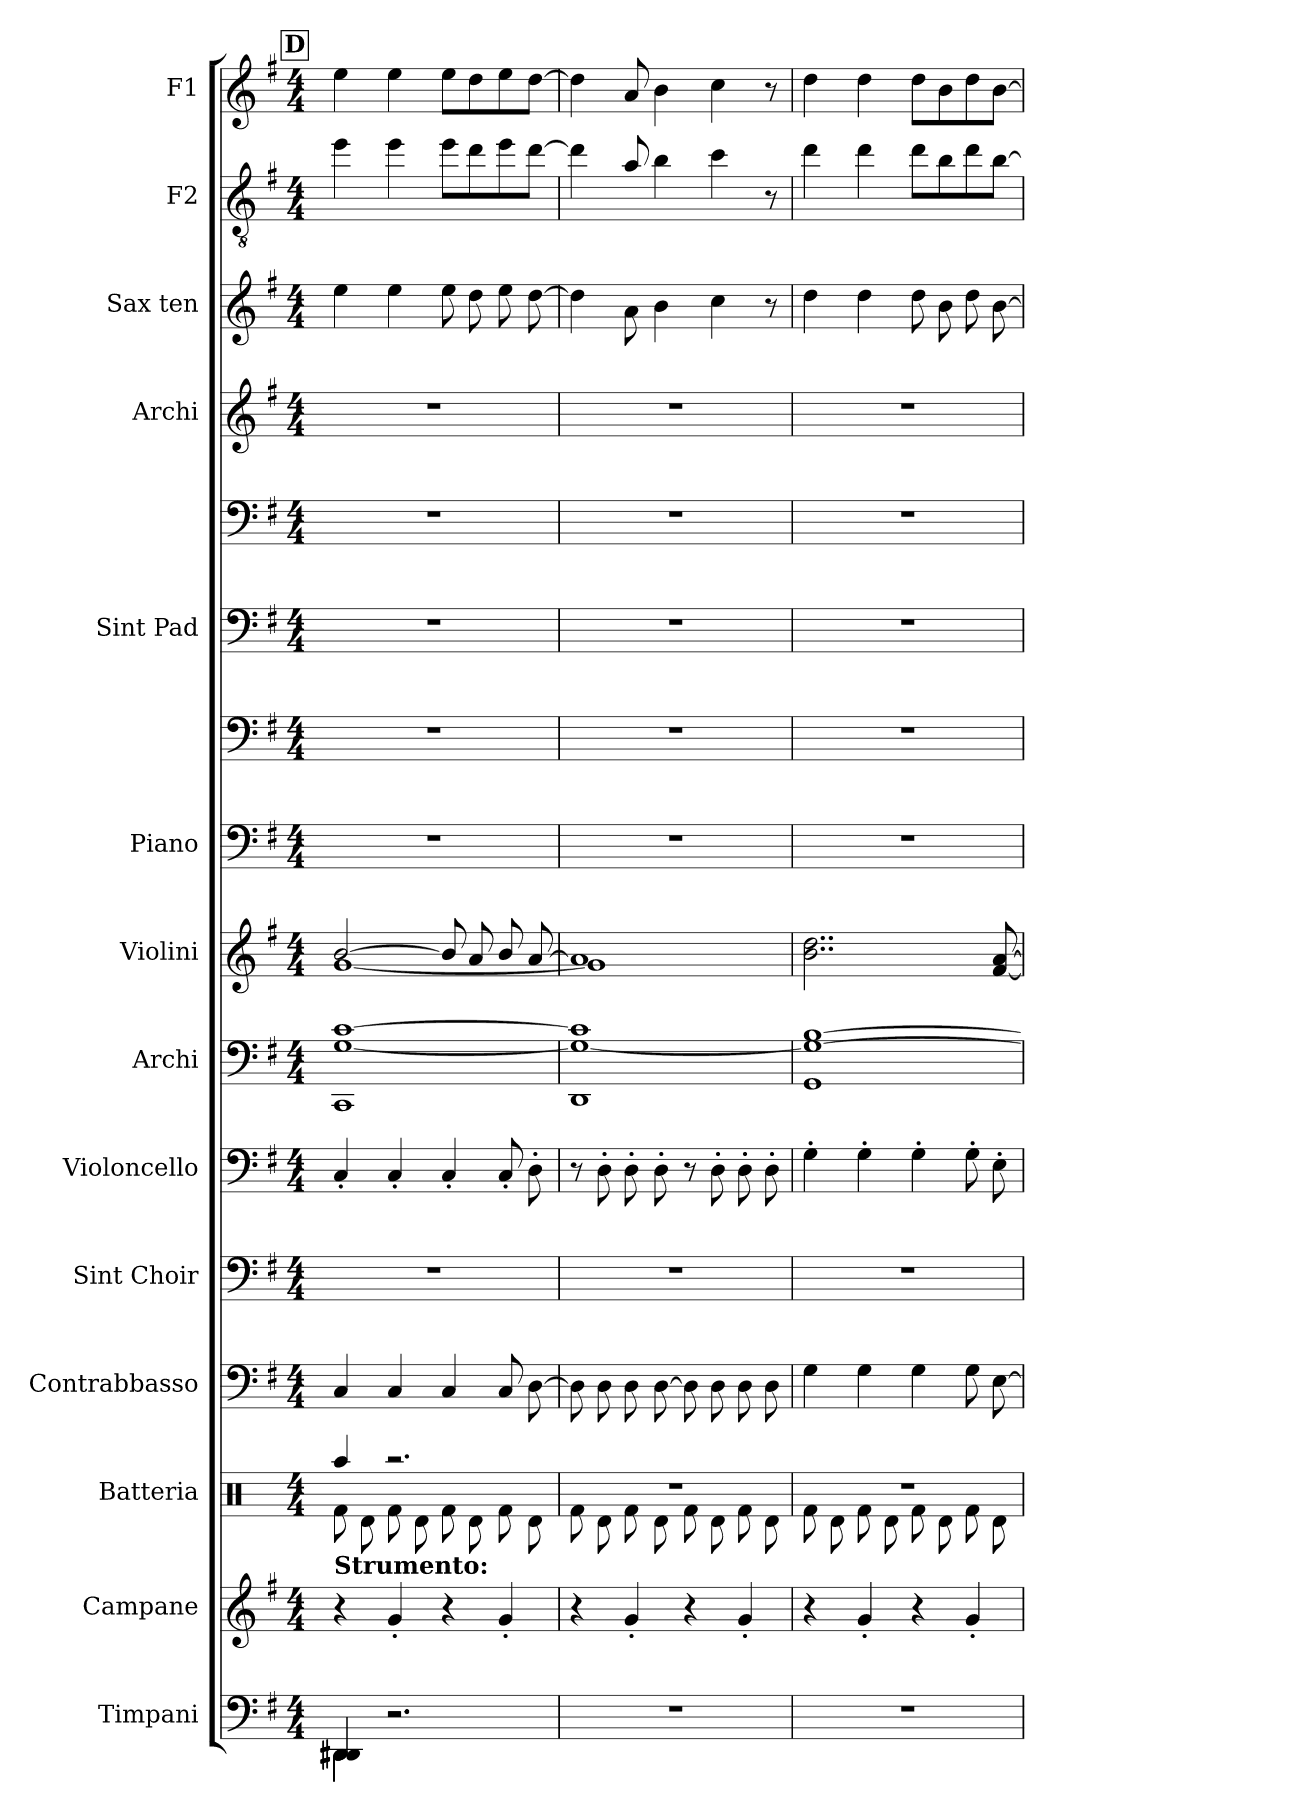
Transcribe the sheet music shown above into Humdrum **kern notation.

**kern	**kern	**kern	**kern	**kern	**kern	**kern	**kern	**kern	**kern	**kern	**kern	**kern	**kern	**kern	**kern
*part14	*part13	*part12	*part11	*part10	*part9	*part8	*part7	*part6	*part6	*part5	*part5	*part4	*part3	*part2	*part1
*staff16	*staff15	*staff14	*staff13	*staff12	*staff11	*staff10	*staff9	*staff8	*staff7	*staff6	*staff5	*staff4	*staff3	*staff2	*staff1
*I"Timpani	*I"Campane	*I"Batteria	*I"Contrabbasso	*I"Sint Choir	*I"Violoncello	*I"Archi	*I"Violini	*I"Piano	*	*I"Sint Pad	*	*I"Archi	*I"Sax ten	*I"F2	*I"F1
*I'Tmp	*I'Cmp	*I'Batt	*I'Cb	*I'Sint	*I'Vc	*I'Ar	*I'Vl.	*	*	*I'Sint	*	*I'Ar	*I'Sax.t	*I'F2	*I'F1
*clefF4	*clefG2	*clefX	*clefF4	*clefF4	*clefF4	*clefF4	*clefG2	*clefF4	*clefF4	*clefF4	*clefF4	*clefG2	*clefG2	*clefGv2	*clefG2
*	*	*	*ITrd7c12	*	*	*	*	*	*	*	*	*	*ITrd8c14	*ITrd8c14	*
*k[f#]	*k[f#]	*k[]	*k[f#]	*k[f#]	*k[f#]	*k[f#]	*k[f#]	*k[f#]	*k[f#]	*k[f#]	*k[f#]	*k[f#]	*k[f#]	*k[f#]	*k[f#]
*M4/4	*M4/4	*M4/4	*M4/4	*M4/4	*M4/4	*M4/4	*M4/4	*M4/4	*M4/4	*M4/4	*M4/4	*M4/4	*M4/4	*M4/4	*M4/4
!!LO:REH:place=s1:a:B:fs=14:t=D
=82	=82	=82	=82	=82	=82	=82	=82	=82	=82	=82	=82	=82	=82	=82	=82
*^	*	*^	*	*	*	*	*^	*	*	*	*	*	*	*	*
*	*^	*	*	*	*	*	*	*	*	*	*	*	*	*	*	*	*	*
*	*	*^	*	*	*	*	*	*	*	*	*	*	*	*	*	*	*	*	*
!	!	!	!	!LO:TX:a:B:t=Strumento&colon;	!	!	!	!	!	!	!	!	!	!	!	!	!	!	!	!
4DD/ 4DD#X/	4DD#\	4DD#/	4DD#\	4r	4Raa/	8Rf\	4CC/	1r	4C'/	1CC [1G [1c	[2b/	[1g	1r	1r	1r	1r	1r	4e\	4e\	4ee\
.	.	.	.	.	.	8Rd\	.	.	.	.	.	.	.	.	.	.	.	.	.	.
2.r	2.r	2.r	2.r	4g'/	2.r	8Rf\	4CC/	.	4C'/	.	.	.	.	.	.	.	.	4e\	4e\	4ee\
.	.	.	.	.	.	8Rd\	.	.	.	.	.	.	.	.	.	.	.	.	.	.
.	.	.	.	4r	.	8Rf\	4CC/	.	4C'/	.	8b/]	.	.	.	.	.	.	8e\	8e\L	8ee\L
.	.	.	.	.	.	8Rd\	.	.	.	.	8a/	.	.	.	.	.	.	8d\	8d\	8dd\
.	.	.	.	4g'/	.	8Rf\	8CC/	.	8C'/	.	8b/	.	.	.	.	.	.	8e\	8e\	8ee\
.	.	.	.	.	.	8Rd\	[8DD\	.	8D'\	.	[8a/	.	.	.	.	.	.	[8d\	[8d\J	[8dd\J
*v	*v	*v	*v	*	*	*	*	*	*	*	*	*	*	*	*	*	*	*	*	*
!!LO:PB:g=z
=83	=83	=83	=83	=83	=83	=83	=83	=83	=83	=83	=83	=83	=83	=83	=83	=83	=83
1r	4r	1r	8Rf\	8DD\]	1r	8r	1DD 1G_ 1c]	1a]	1g]	1r	1r	1r	1r	1r	4d\]	4d\]	4dd\]
.	.	.	8Rd\	8DD\	.	8D'\	.	.	.	.	.	.	.	.	.	.	.
.	4g'/	.	8Rf\	8DD\	.	8D'\	.	.	.	.	.	.	.	.	8A\	8A/	8a/
.	.	.	8Rd\	[8DD\	.	8D'\	.	.	.	.	.	.	.	.	4B\	4B\	4b\
.	4r	.	8Rf\	8DD\]	.	8r	.	.	.	.	.	.	.	.	.	.	.
.	.	.	8Rd\	8DD\	.	8D'\	.	.	.	.	.	.	.	.	4c\	4c\	4cc\
.	4g'/	.	8Rf\	8DD\	.	8D'\	.	.	.	.	.	.	.	.	.	.	.
.	.	.	8Rd\	8DD\	.	8D'\	.	.	.	.	.	.	.	.	8r	8r	8r
*	*	*	*	*	*	*	*	*v	*v	*	*	*	*	*	*	*	*
=84	=84	=84	=84	=84	=84	=84	=84	=84	=84	=84	=84	=84	=84	=84	=84	=84
1r	4r	1r	8Rf\	4GG\	1r	4G'\	1GG 1G_ [1B	2..b\ 2..dd\	1r	1r	1r	1r	1r	4d\	4d\	4dd\
.	.	.	8Rd\	.	.	.	.	.	.	.	.	.	.	.	.	.
.	4g'/	.	8Rf\	4GG\	.	4G'\	.	.	.	.	.	.	.	4d\	4d\	4dd\
.	.	.	8Rd\	.	.	.	.	.	.	.	.	.	.	.	.	.
.	4r	.	8Rf\	4GG\	.	4G'\	.	.	.	.	.	.	.	8d\	8d\L	8dd\L
.	.	.	8Rd\	.	.	.	.	.	.	.	.	.	.	8B\	8B\	8b\
.	4g'/	.	8Rf\	8GG\	.	8G'\	.	.	.	.	.	.	.	8d\	8d\	8dd\
.	.	.	8Rd\	[8EE\	.	8E'\	.	[8f#/ [8a/	.	.	.	.	.	[8B\	[8B\J	[8b\J
*	*	*v	*v	*	*	*	*	*	*	*	*	*	*	*	*	*
=	=	=	=	=	=	=	=	=	=	=	=	=	=	=	=
*-	*-	*-	*-	*-	*-	*-	*-	*-	*-	*-	*-	*-	*-	*-	*-
